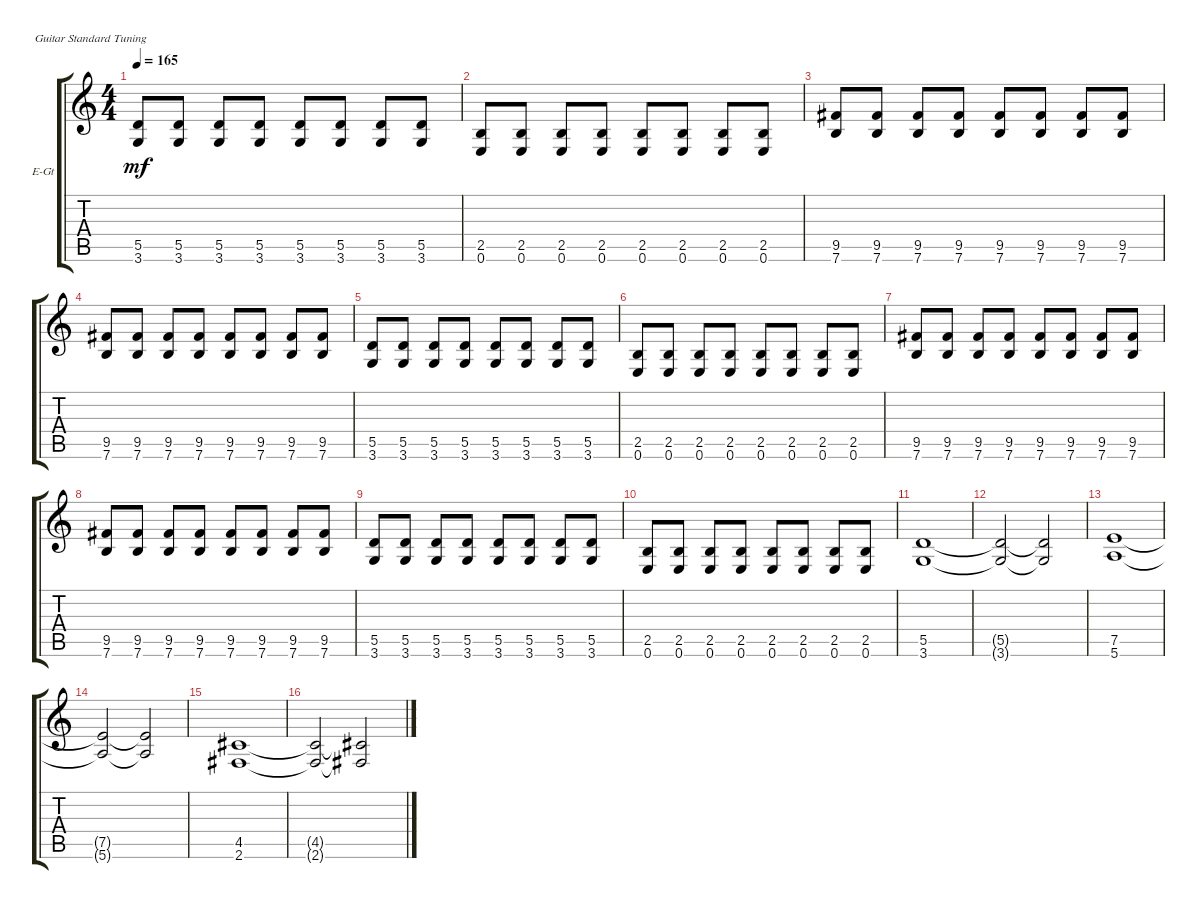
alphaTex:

\defaultSystemsLayout 4
\bracketExtendMode groupsimilarinstruments
\firstSystemTrackNameOrientation horizontal
\otherSystemsTrackNameOrientation horizontal
\track ("Electric Guitar" "E-Gt") {instrument distortionguitar}
\staff {score tabs}
\tuning (E4 B3 G3 D3 A2 E2)
\ts (4 4)
\tempo 165
\clef g2
\ks c
(3.6 5.5).8{dy mf} (3.6 5.5).8 (3.6 5.5).8 (3.6 5.5).8 (3.6 5.5).8 (3.6 5.5).8 (3.6 5.5).8 (3.6 5.5).8 |
(0.6 2.5).8 (2.5 0.6).8 (2.5 0.6).8 (2.5 0.6).8 (2.5 0.6).8 (2.5 0.6).8 (2.5 0.6).8 (2.5 0.6).8 |
(7.6 9.5).8 (7.6 9.5).8 (7.6 9.5).8 (7.6 9.5).8 (7.6 9.5).8 (7.6 9.5).8 (7.6 9.5).8 (7.6 9.5).8 |
(7.6 9.5).8 (7.6 9.5).8 (7.6 9.5).8 (7.6 9.5).8 (7.6 9.5).8 (7.6 9.5).8 (7.6 9.5).8 (7.6 9.5).8 |
(3.6 5.5).8 (3.6 5.5).8 (3.6 5.5).8 (3.6 5.5).8 (3.6 5.5).8 (3.6 5.5).8 (3.6 5.5).8 (3.6 5.5).8 |
(0.6 2.5).8 (2.5 0.6).8 (2.5 0.6).8 (2.5 0.6).8 (2.5 0.6).8 (2.5 0.6).8 (2.5 0.6).8 (2.5 0.6).8 |
(7.6 9.5).8 (7.6 9.5).8 (7.6 9.5).8 (7.6 9.5).8 (7.6 9.5).8 (7.6 9.5).8 (7.6 9.5).8 (7.6 9.5).8 |
(7.6 9.5).8 (7.6 9.5).8 (7.6 9.5).8 (7.6 9.5).8 (7.6 9.5).8 (7.6 9.5).8 (7.6 9.5).8 (7.6 9.5).8 |
(3.6 5.5).8 (3.6 5.5).8 (3.6 5.5).8 (3.6 5.5).8 (3.6 5.5).8 (3.6 5.5).8 (3.6 5.5).8 (3.6 5.5).8 |
(0.6 2.5).8 (2.5 0.6).8 (2.5 0.6).8 (2.5 0.6).8 (2.5 0.6).8 (2.5 0.6).8 (2.5 0.6).8 (2.5 0.6).8 |
(3.6 5.5).1 |
(3.6{t} 5.5{t}).2 (3.6{t} 5.5{t}).2 |
(5.6 7.5).1 |
(5.6{t} 7.5{t}).2 (5.6{t} 7.5{t}).2 |
(2.6 4.5).1 |
(2.6{t} 4.5{t}).2 (2.6{t} 4.5{t}).2
